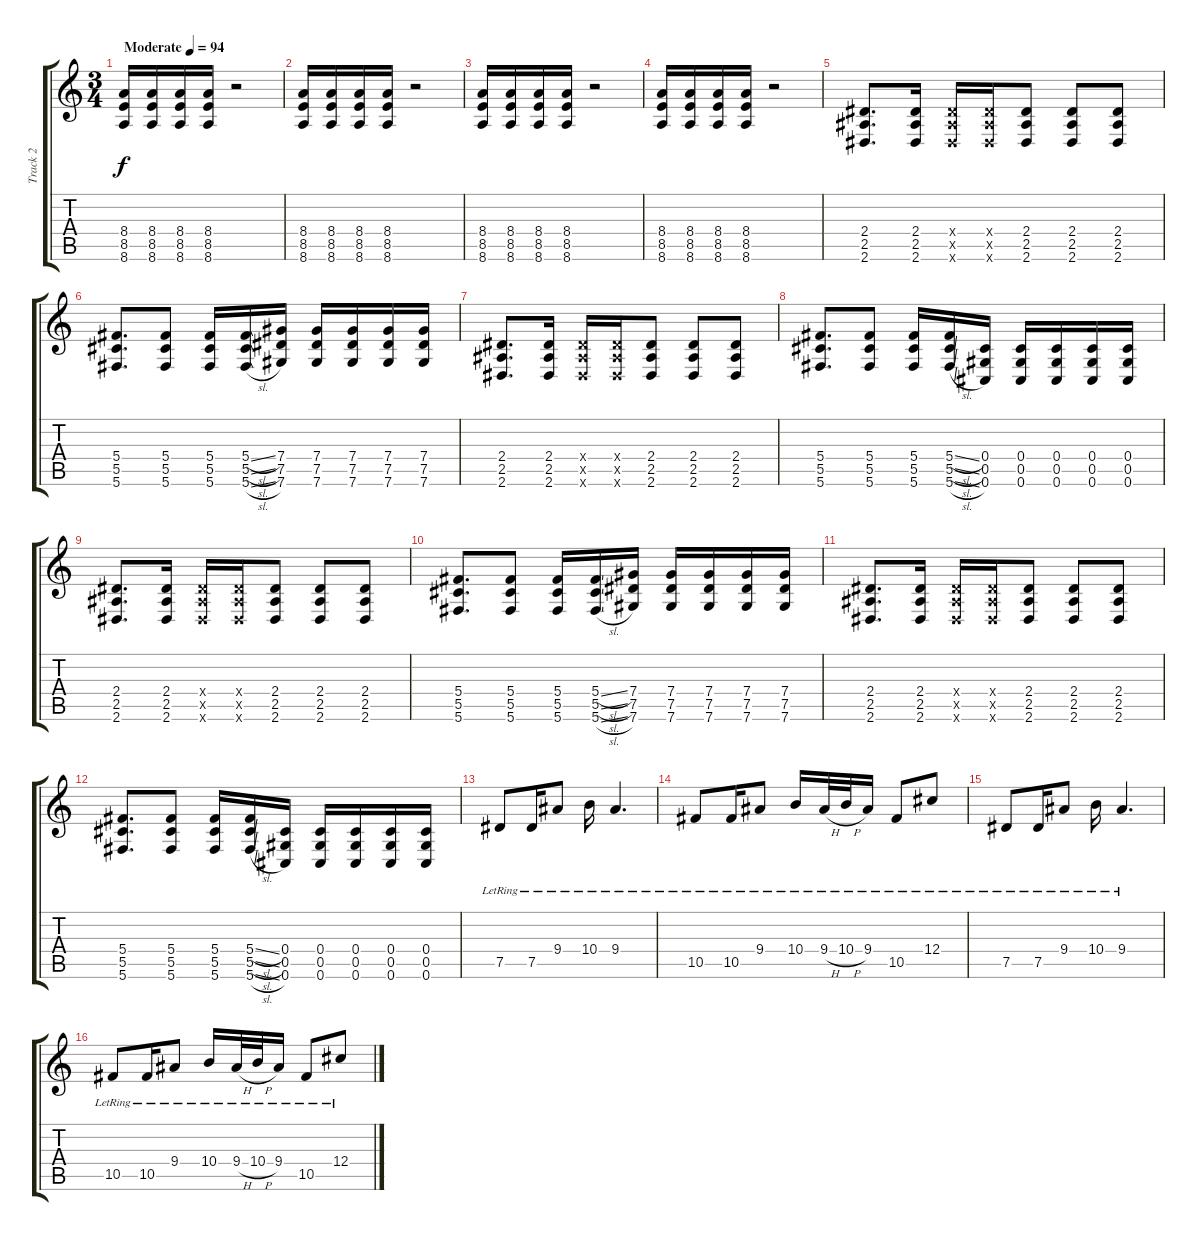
\track ("Track 2" "Track 2") {instrument distortionguitar}
\staff {score tabs}
\tuning (Eb4 Bb3 Gb3 Db3 Ab2 Db2) {hide}
\ts (3 4)
\tempo (94 "Moderate")
\clef g2
\ks c
(8.4 8.5 8.6).16{dy f instrument distortionguitar} (8.4 8.5 8.6).16 (8.4 8.5 8.6).16 (8.4 8.5 8.6).16 r.2 |
(8.4 8.5 8.6).16 (8.4 8.5 8.6).16 (8.4 8.5 8.6).16 (8.4 8.5 8.6).16 r.2 |
(8.4 8.5 8.6).16 (8.4 8.5 8.6).16 (8.4 8.5 8.6).16 (8.4 8.5 8.6).16 r.2 |
(8.4 8.5 8.6).16 (8.4 8.5 8.6).16 (8.4 8.5 8.6).16 (8.4 8.5 8.6).16 r.2 |
(2.4 2.5 2.6).8{d} (2.4 2.5 2.6).16 (2.4{x} 2.5{x} 2.6{x}).16 (2.4{x} 2.5{x} 2.6{x}).16 (2.4 2.5 2.6).8 (2.4 2.5 2.6).8 (2.4 2.5 2.6).8 |
(5.4 5.5 5.6).8{d} (5.4 5.5 5.6).8 (5.4 5.5 5.6).16 (5.4{sl} 5.5{sl} 5.6{sl}).16 (7.4 7.5 7.6).16 (7.4 7.5 7.6).16 (7.4 7.5 7.6).16 (7.4 7.5 7.6).16 (7.4 7.5 7.6).16 |
(2.4 2.5 2.6).8{d} (2.4 2.5 2.6).16 (2.4{x} 2.5{x} 2.6{x}).16 (2.4{x} 2.5{x} 2.6{x}).16 (2.4 2.5 2.6).8 (2.4 2.5 2.6).8 (2.4 2.5 2.6).8 |
(5.4 5.5 5.6).8{d} (5.4 5.5 5.6).8 (5.4 5.5 5.6).16 (5.4{sl} 5.5{sl} 5.6{sl}).16 (0.4 0.5 0.6).16 (0.4 0.5 0.6).16 (0.4 0.5 0.6).16 (0.4 0.5 0.6).16 (0.4 0.5 0.6).16 |
(2.4 2.5 2.6).8{d} (2.4 2.5 2.6).16 (2.4{x} 2.5{x} 2.6{x}).16 (2.4{x} 2.5{x} 2.6{x}).16 (2.4 2.5 2.6).8 (2.4 2.5 2.6).8 (2.4 2.5 2.6).8 |
(5.4 5.5 5.6).8{d} (5.4 5.5 5.6).8 (5.4 5.5 5.6).16 (5.4{sl} 5.5{sl} 5.6{sl}).16 (7.4 7.5 7.6).16 (7.4 7.5 7.6).16 (7.4 7.5 7.6).16 (7.4 7.5 7.6).16 (7.4 7.5 7.6).16 |
(2.4 2.5 2.6).8{d} (2.4 2.5 2.6).16 (2.4{x} 2.5{x} 2.6{x}).16 (2.4{x} 2.5{x} 2.6{x}).16 (2.4 2.5 2.6).8 (2.4 2.5 2.6).8 (2.4 2.5 2.6).8 |
(5.4 5.5 5.6).8{d} (5.4 5.5 5.6).8 (5.4 5.5 5.6).16 (5.4{sl} 5.5{sl} 5.6{sl}).16 (0.4 0.5 0.6).16 (0.4 0.5 0.6).16 (0.4 0.5 0.6).16 (0.4 0.5 0.6).16 (0.4 0.5 0.6).16 |
7.5{lr}.8{instrument acousticguitarsteel} 7.5{lr}.16 9.4{lr}.8 10.4{lr}.16 9.4{lr}.4{d} |
10.5{lr}.8 10.5{lr}.16 9.4{lr}.8 10.4{lr}.16 9.4{h lr}.32 10.4{h lr}.32 9.4{lr}.16 10.5{lr}.8 12.4{lr}.8 |
7.5{lr}.8 7.5{lr}.16 9.4{lr}.8 10.4{lr}.16 9.4{lr}.4{d} |
10.5{lr}.8 10.5{lr}.16 9.4{lr}.8 10.4{lr}.16 9.4{h lr}.32 10.4{h lr}.32 9.4{lr}.16 10.5{lr}.8 12.4{lr}.8
